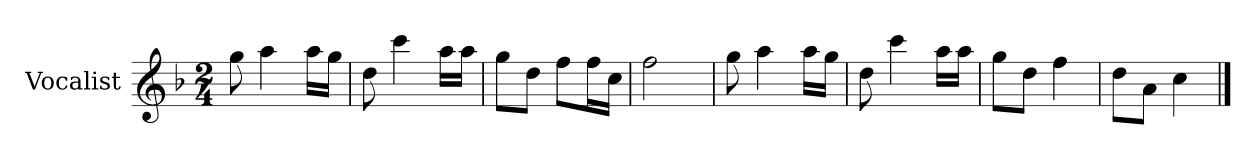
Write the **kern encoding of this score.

**kern
*part1
*staff1
*I"Vocalist
*k[b-]
*F:
*M2/4
=
8gg
4aa
16aaLL
16ggJJ
=1
8dd
4ccc
16aaLL
16aaJJ
=2
8ggL
8ddJ
8ffL
16ffL
16ccJJ
=3
2ff
=4
8gg
4aa
16aaLL
16ggJJ
=5
8dd
4ccc
16aaLL
16aaJJ
=6
8ggL
8ddJ
4ff
=7
8ddL
8aJ
4cc
==
*-
